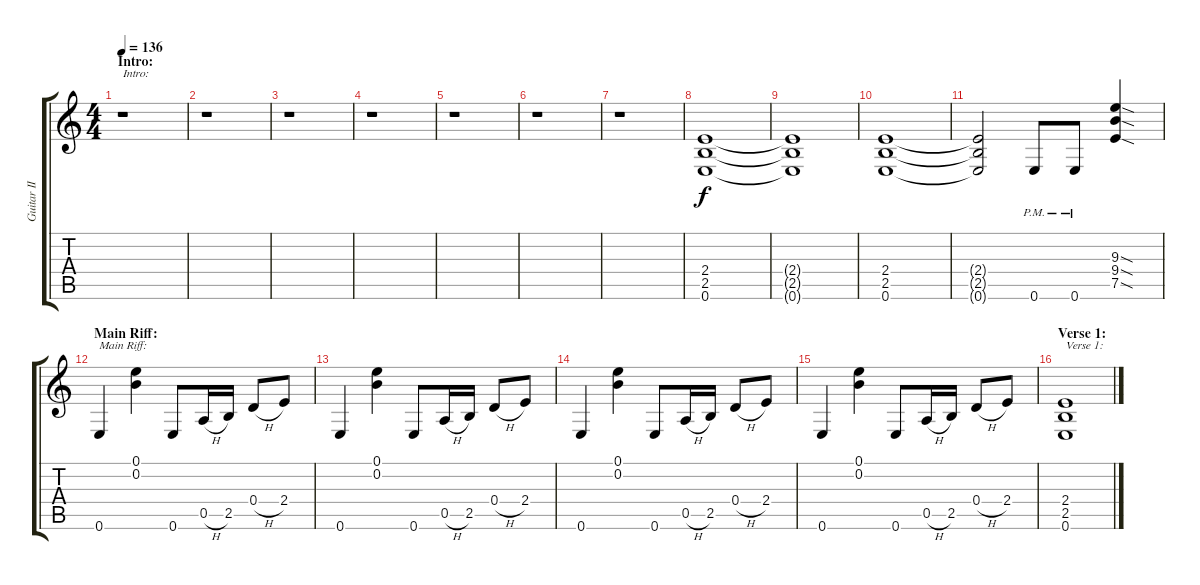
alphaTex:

\track ("Guitar II" "Guitar II") {instrument distortionguitar}
\staff {score tabs}
\tuning (E4 B3 G3 D3 A2 E2) {hide}
\ts (4 4)
\section ("" "Intro:")
\tempo 136
\clef g2
\ks c
r.1{txt "Intro:" dy f instrument distortionguitar} |
r.1 |
r.1 |
r.1 |
r.1 |
r.1 |
r.1 |
(2.4 2.5 0.6).1 |
(2.4{t} 2.5{t} 0.6{t}).1 |
(2.4 2.5 0.6).1 |
(2.4{t} 2.5{t} 0.6{t}).2 0.6{pm}.8 0.6{pm}.8 (9.3{sod} 9.4{sod} 7.5{sod}).4 |
\section ("" "Main Riff:")
0.6.4{txt "Main Riff:"} (0.1 0.2).4 0.6.8 0.5{h}.16 2.5.16 0.4{h}.8 2.4.8 |
0.6.4 (0.1 0.2).4 0.6.8 0.5{h}.16 2.5.16 0.4{h}.8 2.4.8 |
0.6.4 (0.1 0.2).4 0.6.8 0.5{h}.16 2.5.16 0.4{h}.8 2.4.8 |
0.6.4 (0.1 0.2).4 0.6.8 0.5{h}.16 2.5.16 0.4{h}.8 2.4.8 |
\section ("" "Verse 1:")
(2.4 2.5 0.6).1{txt "Verse 1:"}
